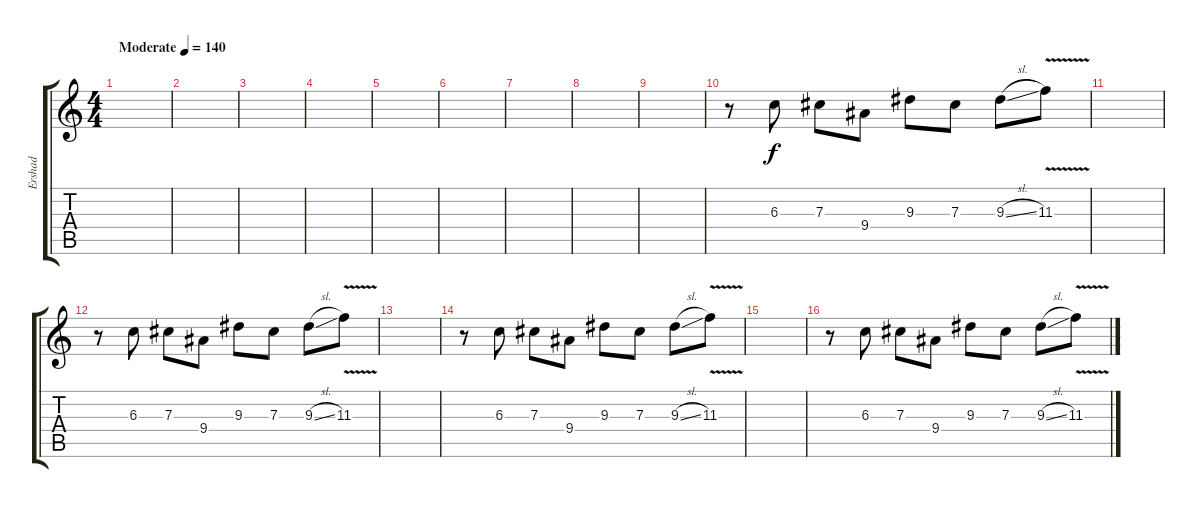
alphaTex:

\track ("Ershad" "Ershad") {instrument overdrivenguitar}
\staff {score tabs}
\tuning (Eb4 Bb3 Gb3 Db3 Ab2 Eb2) {hide}
\ts (4 4)
\tempo (140 "Moderate")
\clef g2
\ks c
|
|
|
|
|
|
|
|
|
r.8{volume 9} 6.3.8 7.3.8 9.4.8 9.3.8 7.3.8 9.3{sl}.8 11.3{v}.8 |
|
r.8 6.3.8 7.3.8 9.4.8 9.3.8 7.3.8 9.3{sl}.8 11.3{v}.8 |
|
r.8 6.3.8 7.3.8 9.4.8 9.3.8 7.3.8 9.3{sl}.8 11.3{v}.8 |
|
r.8 6.3.8 7.3.8 9.4.8 9.3.8 7.3.8 9.3{sl}.8 11.3{v}.8
